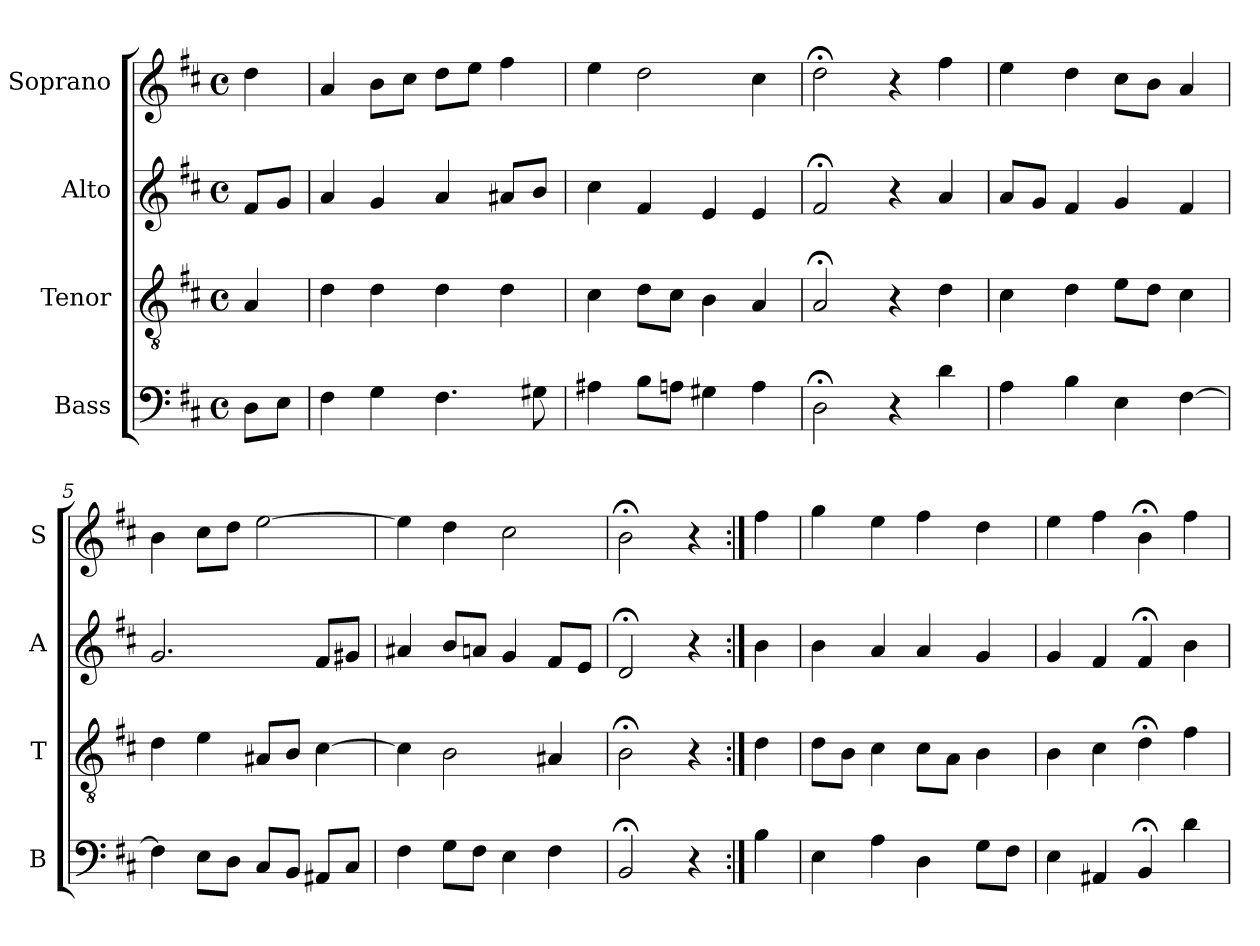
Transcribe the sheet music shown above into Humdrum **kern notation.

**kern	**kern	**kern	**kern
*part4	*part3	*part2	*part1
*staff4	*staff3	*staff2	*staff1
*I"Bass	*I"Tenor	*I"Alto	*I"Soprano
*I'B	*I'T	*I'A	*I'S
*clefF4	*clefGv2	*clefG2	*clefG2
*k[f#c#]	*k[f#c#]	*k[f#c#]	*k[f#c#]
*b:	*b:	*b:	*b:
*M4/4	*M4/4	*M4/4	*M4/4
*met(c)	*met(c)	*met(c)	*met(c)
*MM100	*MM100	*MM100	*MM100
=	=	=	=
8DL	4A	8f#L	4dd
8EJ	.	8gJ	.
=1	=1	=1	=1
4F#	4d	4a	4a
4G	4d	4g	8bL
.	.	.	8cc#J
4.F#	4d	4a	8ddL
.	.	.	8eeJ
.	4d	8a#XL	4ff#
8G#X	.	8bJ	.
=2	=2	=2	=2
4A#X	4c#	4cc#	4ee
8BL	8dL	4f#	2dd
8AnJ	8c#J	.	.
4G#X	4B	4e	.
4A	4A	4e	4cc#
=3	=3	=3	=3
2D;<	2A;<	2f#;<	2dd;<
4r	4r	4r	4r
4d	4d	4a	4ff#
=4	=4	=4	=4
4A	4c#	8aL	4ee
.	.	8gJ	.
4B	4d	4f#	4dd
4E	8eL	4g	8cc#L
.	8dJ	.	8bJ
[4F#	4c#	4f#	4a
=5	=5	=5	=5
4F#]	4d	2.g	4b
8EL	4e	.	8cc#L
8DJ	.	.	8ddJ
8C#L	8A#XL	.	[2ee
8BBJ	8BJ	.	.
8AA#XL	[4c#	8f#L	.
8C#J	.	8g#XJ	.
=6	=6	=6	=6
4F#	4c#]	4a#X	4ee]
8GL	2B	8bL	4dd
8F#J	.	8anJ	.
4E	.	4g	2cc#
4F#	4A#X	8f#L	.
.	.	8eJ	.
=7	=7	=7	=7
2BB;<	2B;<	2d;<	2b;<
4r	4r	4r	4r
=:|!	=:|!	=:|!	=:|!
4B	4d	4b	4ff#
=8	=8	=8	=8
4E	8dL	4b	4gg
.	8BJ	.	.
4A	4c#	4a	4ee
4D	8c#L	4a	4ff#
.	8AJ	.	.
8GL	4B	4g	4dd
8F#J	.	.	.
=9	=9	=9	=9
4E	4B	4g	4ee
4AA#X	4c#	4f#	4ff#
4BB;<	4d;<	4f#;<	4b;<
4d	4f#	4b	4ff#
=	=	=	=
*-	*-	*-	*-
